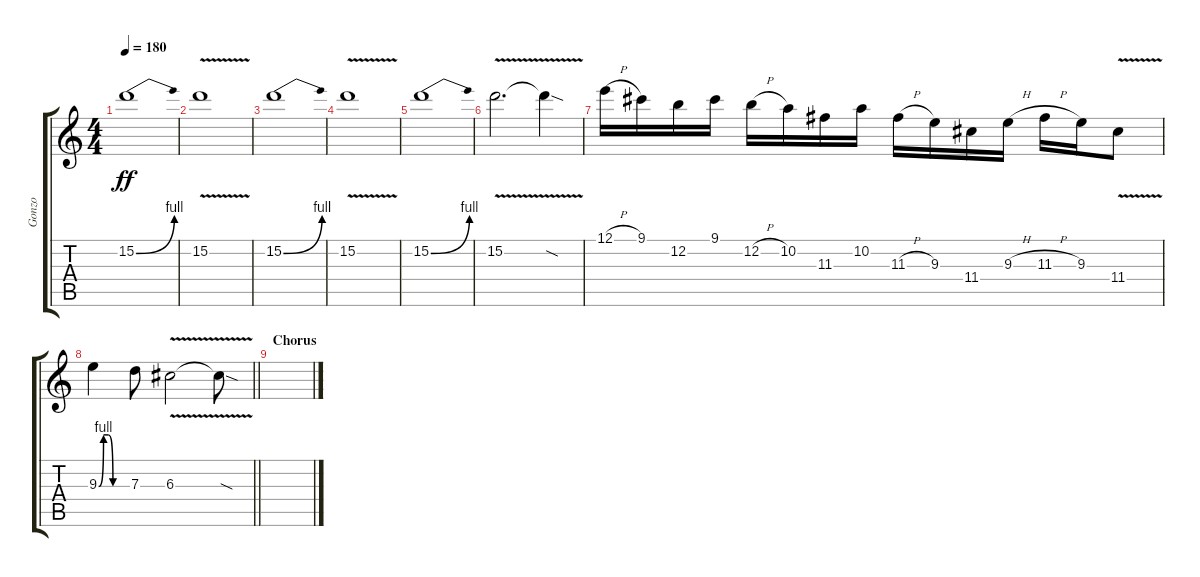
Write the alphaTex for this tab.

\track ("Gonzo" "Gonzo") {instrument distortionguitar}
\staff {score tabs}
\tuning (E4 B3 G3 D3 A2 E2) {hide}
\ts (4 4)
\tempo 180
\clef g2
\ks c
15.2{be (bend 0 0 60 4)}.1{dy ff} |
15.2{v}.1 |
15.2{be (bend 0 0 60 4)}.1 |
15.2{v}.1 |
15.2{be (bend 0 0 60 4)}.1 |
15.2{v}.2{d} 15.2{sod t}.4 |
12.1{h}.16 9.1.16 12.2.16 9.1.16 12.2{h}.16 10.2.16 11.3.16 10.2.16 11.3{h}.16 9.3.16 11.4.16 9.3{h}.16 11.3{h}.16 9.3.16 11.4{v}.8 |
\barLineRight lightlight
9.3{be (custom 0 0 10 4 20 4 30 0 60 0)}.4 7.3.8 6.3{v}.2 6.3{sod t}.8 |
\section ("" "Chorus")
